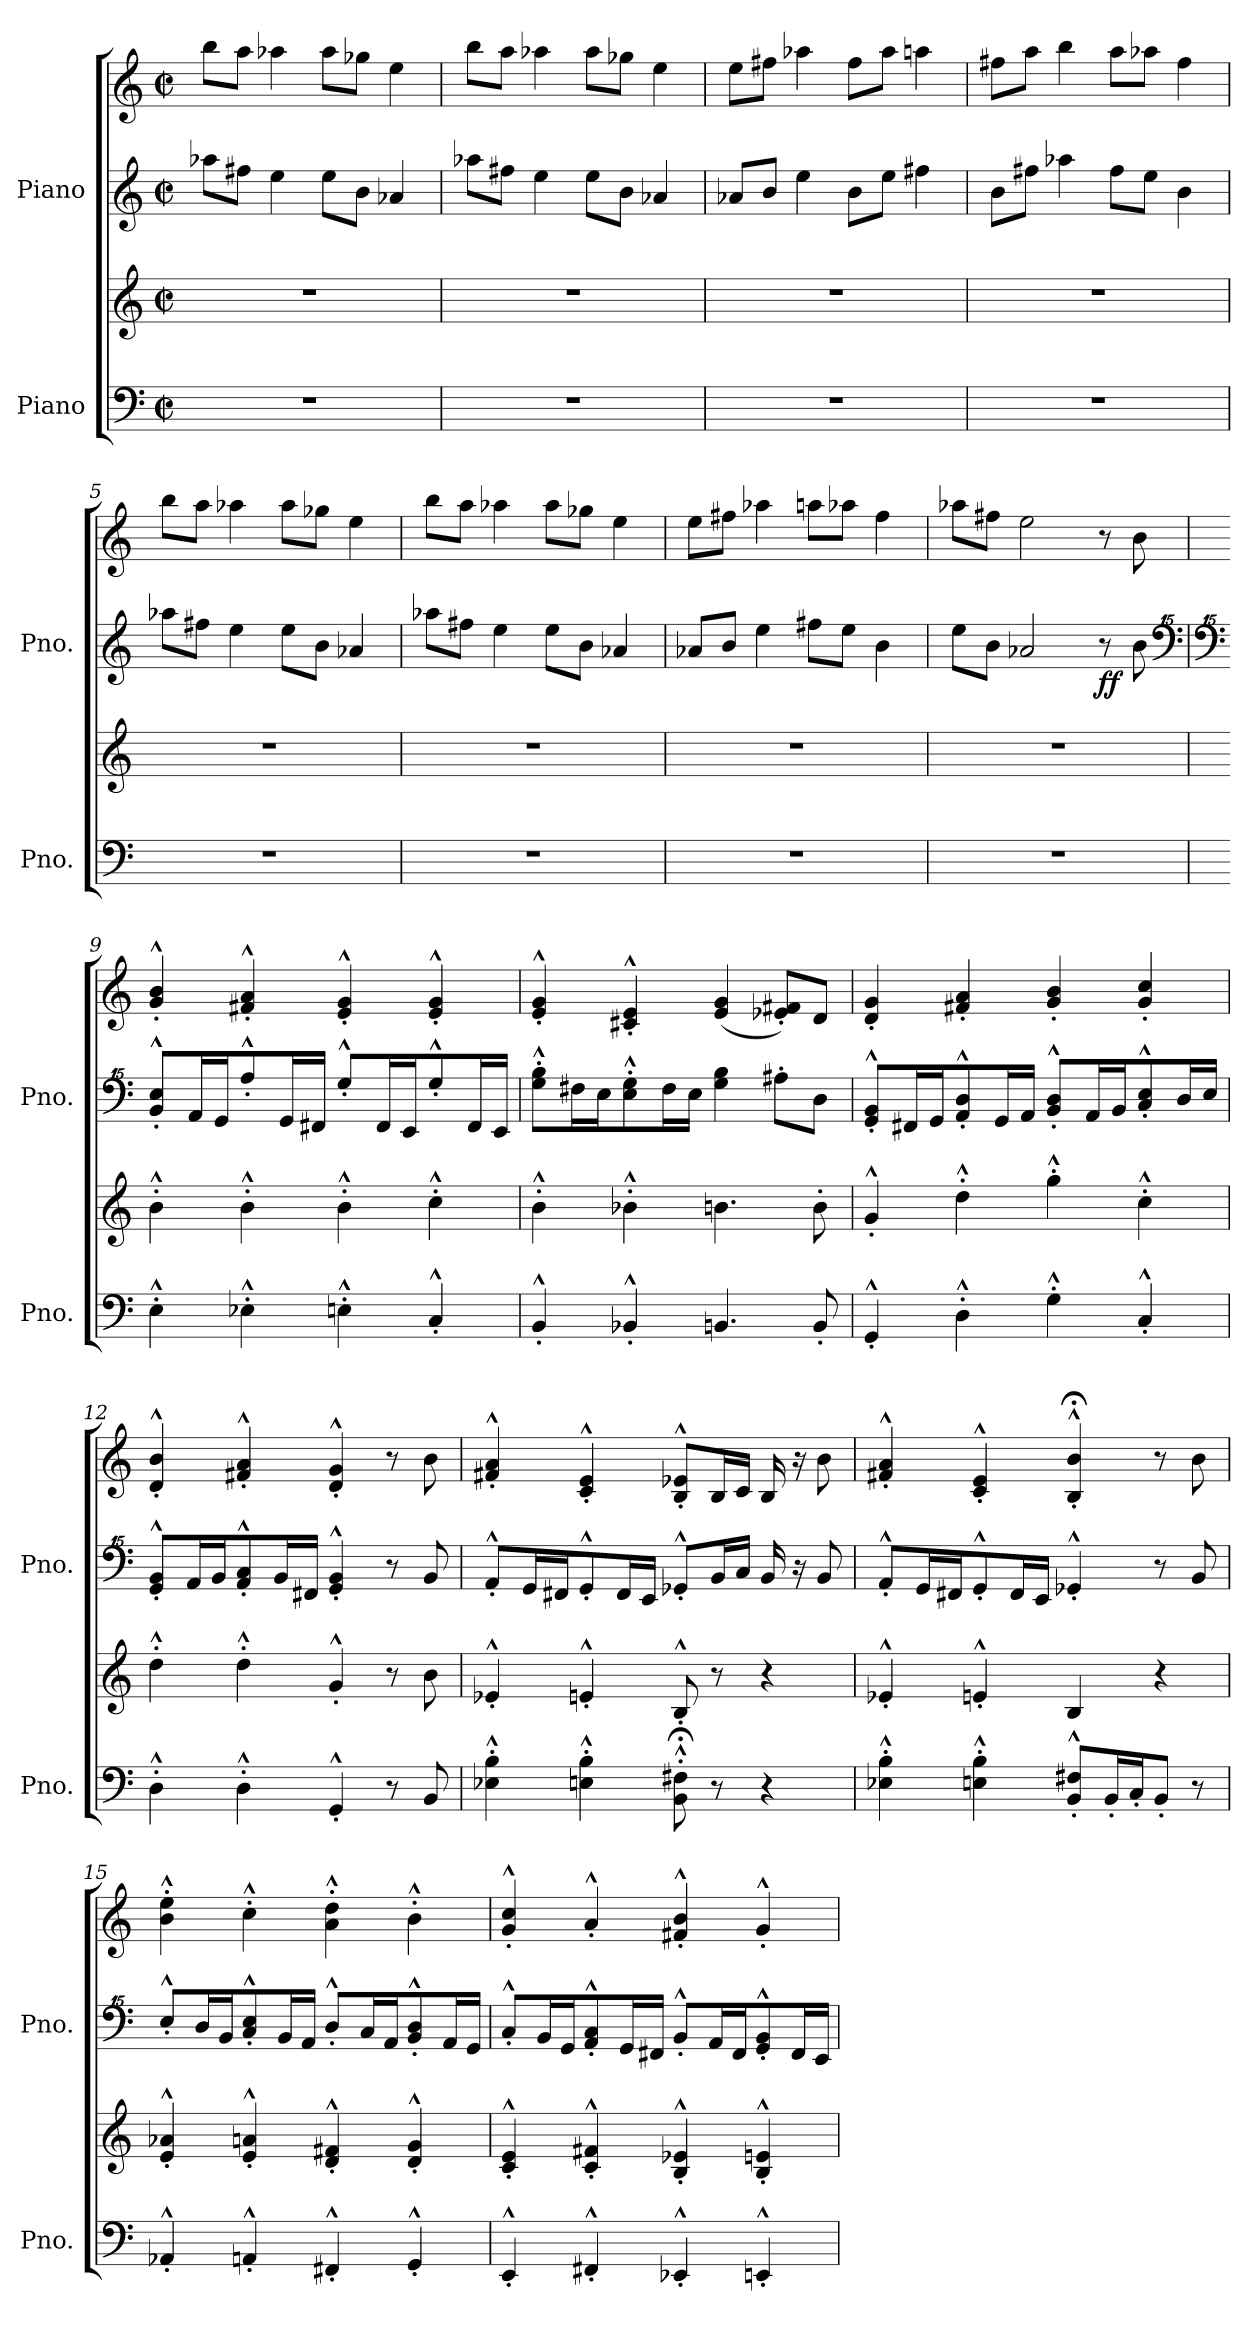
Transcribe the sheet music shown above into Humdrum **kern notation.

**kern	**kern	**kern	**kern	**dynam
*part2	*part2	*part1	*part1	*part1
*staff4	*staff3	*staff2	*staff1	*staff1/2
*I"Piano	*	*I"Piano	*	*
*I'Pno.	*	*I'Pno.	*	*
*clefF4	*clefG2	*	*clefG2	*
*k[]	*k[]	*k[]	*k[]	*
*C:	*C:	*C:	*C:	*
*M2/2	*M2/2	*M2/2	*M2/2	*
*met(c|)	*met(c|)	*met(c|)	*met(c|)	*
=1	=1	=1	=1	=1
1r	1r	8aa-X\L	8bb\L	.
.	.	8ff#X\J	8aa\J	.
.	.	4ee\	4aa-X\	.
.	.	8ee\L	8aa-\L	.
.	.	8b\J	8gg-X\J	.
.	.	4a-X/	4ee\	.
=2	=2	=2	=2	=2
1r	1r	8aa-X\L	8bb\L	.
.	.	8ff#X\J	8aa\J	.
.	.	4ee\	4aa-X\	.
.	.	8ee\L	8aa-\L	.
.	.	8b\J	8gg-X\J	.
.	.	4a-X/	4ee\	.
=3	=3	=3	=3	=3
1r	1r	8a-X/L	8ee\L	.
.	.	8b/J	8ff#X\J	.
.	.	4ee\	4aa-X\	.
.	.	8b\L	8ff#\L	.
.	.	8ee\J	8aa-\J	.
.	.	4ff#X\	4aan\	.
=4	=4	=4	=4	=4
1r	1r	8b\L	8ff#X\L	.
.	.	8ff#X\J	8aa\J	.
.	.	4aa-X\	4bb\	.
.	.	8ff#\L	8aa\L	.
.	.	8ee\J	8aa-X\J	.
.	.	4b\	4ff#\	.
!!LO:LB:g=z
=5	=5	=5	=5	=5
1r	1r	8aa-X\L	8bb\L	.
.	.	8ff#X\J	8aa\J	.
.	.	4ee\	4aa-X\	.
.	.	8ee\L	8aa-\L	.
.	.	8b\J	8gg-X\J	.
.	.	4a-X/	4ee\	.
=6	=6	=6	=6	=6
1r	1r	8aa-X\L	8bb\L	.
.	.	8ff#X\J	8aa\J	.
.	.	4ee\	4aa-X\	.
.	.	8ee\L	8aa-\L	.
.	.	8b\J	8gg-X\J	.
.	.	4a-X/	4ee\	.
=7	=7	=7	=7	=7
1r	1r	8a-X/L	8ee\L	.
.	.	8b/J	8ff#X\J	.
.	.	4ee\	4aa-X\	.
.	.	8ff#X\L	8aan\L	.
.	.	8ee\J	8aa-X\J	.
.	.	4b\	4ff#\	.
=8	=8	=8	=8	=8
1r	1r	8ee\L	8aa-X\L	.
.	.	8b\J	8ff#X\J	.
.	.	2a-X/	2ee\	.
!	!	!	!	!LO:DY:b=2
!	!	!	!	!LO:DY:n=1:b
.	.	8r	8r	f f
.	.	8b\	8b\	.
*	*	*clefF^^4	*	*
!!LO:PB:g=z
=9	=9	=9	=9	=9
*	*	*clefF^^4	*	*
4E'^^\	4b'^^\	8b/'^^ 8ee/'^^L	4g/'^^ 4b/'^^	.
.	.	16a/L	.	.
.	.	16g/J	.	.
4E-X'^^\	4b'^^\	8aa'^^/	4f#X/'^^ 4a/'^^	.
.	.	16g/L	.	.
.	.	16f#X/JJ	.	.
4En'^^\	4b'^^\	8gg'^^/L	4e/'^^ 4g/'^^	.
.	.	16f#/L	.	.
.	.	16e/J	.	.
4C'^^/	4cc'^^\	8gg'^^/	4e/'^^ 4g/'^^	.
.	.	16f#/L	.	.
.	.	16e/JJ	.	.
=10	=10	=10	=10	=10
4BB'^^/	4b'^^\	8gg\'^^ 8bb\'^^L	4e/'^^ 4g/'^^	.
.	.	16ff#X\L	.	.
.	.	16ee\J	.	.
4BB-X'^^/	4b-X'^^\	8ee\'^^ 8gg\'^^	4c#X/'^^ 4e/'^^	.
.	.	16ff#\L	.	.
.	.	16ee\JJ	.	.
4.BBn/	4.bn\	4gg\ 4bb\	(4e/ 4g/	.
.	.	8aa#X'\L	8e-X/' 8f#X/'L)	.
8BB'/	8b'\	8dd\J	8d/J	.
=11	=11	=11	=11	=11
4GG'^^/	4g'^^/	8g/'^^ 8b/'^^L	4d/' 4g/'	.
.	.	16f#X/L	.	.
.	.	16g/J	.	.
4D'^^\	4dd'^^\	8a/'^^ 8dd/'^^	4f#X/' 4a/'	.
.	.	16g/L	.	.
.	.	16a/JJ	.	.
4G'^^\	4gg'^^\	8b/'^^ 8dd/'^^L	4g/' 4b/'	.
.	.	16a/L	.	.
.	.	16b/J	.	.
4C'^^/	4cc'^^\	8cc/'^^ 8ee/'^^	4g/' 4cc/'	.
.	.	16dd/L	.	.
.	.	16ee/JJ	.	.
!!LO:LB:g=z
=12	=12	=12	=12	=12
4D'^^\	4dd'^^\	8g/'^^ 8b/'^^L	4d/'^^ 4b/'^^	.
.	.	16a/L	.	.
.	.	16b/J	.	.
4D'^^\	4dd'^^\	8a/'^^ 8cc/'^^	4f#X/'^^ 4a/'^^	.
.	.	16b/L	.	.
.	.	16f#X/JJ	.	.
4GG'^^/	4g'^^/	4g/'^^ 4b/'^^	4d/'^^ 4g/'^^	.
8r	8r	8r	8r	.
8BB/	8b\	8b/	8b\	.
=13	=13	=13	=13	=13
4E-X\'^^ 4B\'^^	4e-X'^^/	8a'^^/L	4f#X/'^^ 4a/'^^	.
.	.	16g/L	.	.
.	.	16f#X/J	.	.
4En\'^^ 4B\'^^	4en'^^/	8g'^^/	4c/'^^ 4e/'^^	.
.	.	16f#/L	.	.
.	.	16e/JJ	.	.
8BB\;<'^^ 8F#X\;<'^^	8B'^^/	8g-X'^^/L	8B/'^^ 8e-X/'^^L	.
8r	8r	16b/L	16B/L	.
.	.	16cc/JJ	16c/JJ	.
4r	4r	16b/	16B/	.
.	.	16r	16r	.
.	.	8b/	8b\	.
=14	=14	=14	=14	=14
4E-X\'^^ 4B\'^^	4e-X'^^/	8a'^^/L	4f#X/'^^ 4a/'^^	.
.	.	16g/L	.	.
.	.	16f#X/J	.	.
4En\'^^ 4B\'^^	4en'^^/	8g'^^/	4c/'^^ 4e/'^^	.
.	.	16f#/L	.	.
.	.	16e/JJ	.	.
8BB/'^^ 8F#X/'^^L	4B/	4g-X'^^/	4B/;<'^^ 4b/;<'^^	.
16BB'/L	.	.	.	.
16C'/J	.	.	.	.
8BB'/J	4r	8r	8r	.
8r	.	8b/	8b\	.
!!LO:LB:g=z
=15	=15	=15	=15	=15
4AA-X'^^/	4e/'^^ 4a-X/'^^	8ee'^^/L	4b\'^^ 4ee\'^^	.
.	.	16dd/L	.	.
.	.	16b/J	.	.
4AAn'^^/	4e/'^^ 4an/'^^	8cc/'^^ 8ee/'^^	4cc'^^\	.
.	.	16b/L	.	.
.	.	16a/JJ	.	.
4FF#X'^^/	4d/'^^ 4f#X/'^^	8dd'^^/L	4a\'^^ 4dd\'^^	.
.	.	16cc/L	.	.
.	.	16a/J	.	.
4GG'^^/	4d/'^^ 4g/'^^	8b/'^^ 8dd/'^^	4b'^^\	.
.	.	16a/L	.	.
.	.	16g/JJ	.	.
=16	=16	=16	=16	=16
4EE'^^/	4c/'^^ 4e/'^^	8cc'^^/L	4g/'^^ 4cc/'^^	.
.	.	16b/L	.	.
.	.	16g/J	.	.
4FF#X'^^/	4c/'^^ 4f#X/'^^	8a/'^^ 8cc/'^^	4a'^^/	.
.	.	16g/L	.	.
.	.	16f#X/JJ	.	.
4EE-X'^^/	4B/'^^ 4e-X/'^^	8b'^^/L	4f#X/'^^ 4b/'^^	.
.	.	16a/L	.	.
.	.	16f#/J	.	.
4EEn'^^/	4B/'^^ 4en/'^^	8g/'^^ 8b/'^^	4g'^^/	.
.	.	16f#/L	.	.
.	.	16e/JJ	.	.
=	=	=	=	=
*-	*-	*-	*-	*-
